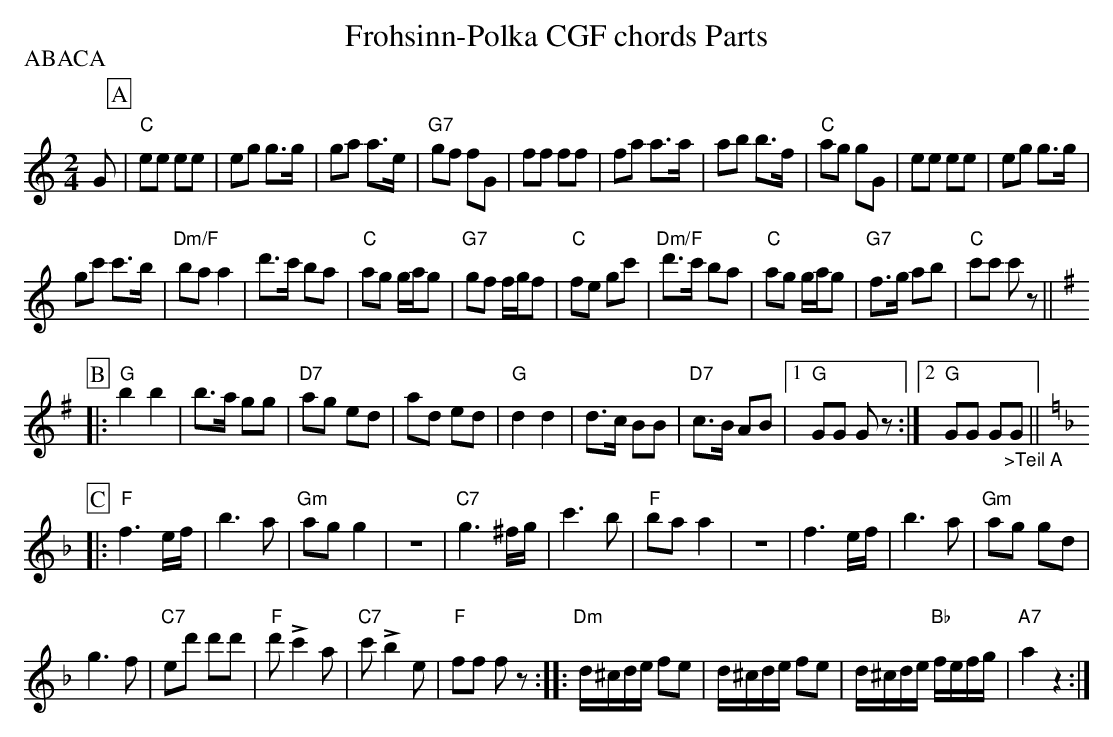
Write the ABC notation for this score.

X:1
T: Frohsinn-Polka CGF chords Parts
P:ABACA
M:2/4
L:1/8
K:C %%MIDI gchordon
G [P:A] |"C"ee ee | eg g>g | ga a>e | "G7"gf fG | ff ff | fa a>a | ab b>f | "C"ag gG | ee ee | eg g>g |
gc' c'>b | "Dm/F"baa2 | d'>c' ba | "C"ag g/a/g | "G7"gf f/g/f | "C"fe gc' | "Dm/F"d'>c' ba | "C"ag g/a/g | "G7"f>g ab | "C"c'c' c'z || [K:G]
[P:B]
|: "G"b2b2 | b>a gg | "D7"ag ed | ad ed | "G"d2d2 | d>c BB | "D7"c>B AB |1 "G"GG Gz :|2 "G"GG G"_>Teil A"G || [K:F]
[P:C]
|: "F"f3e/f/ | b3a | "Gm"agg2 | z4 | "C7"g3^f/g/ | c'3b | "F"baa2 | z4 | f3e/f/ | b3a | "Gm"ag gd |
g3f | "C7"ed' d'd' | "F"d'!>!c'2a | "C7"c'!>!b2e | "F"ff fz :: [L:1/16] "Dm"d^cde f2e2 | d^cde f2e2 | d^cde "Bb"fefg | "A7"a4z4 :|
